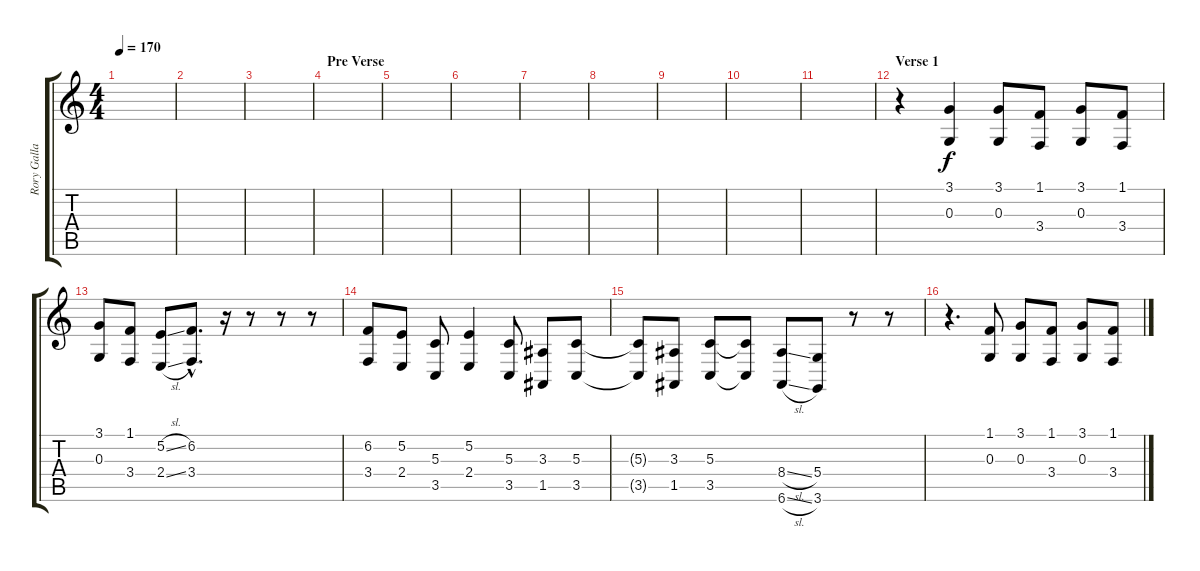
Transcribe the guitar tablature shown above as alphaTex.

\track ("Rory Gallagher Vocals" "Rory Galla") {instrument cello}
\staff {score tabs}
\tuning (E4 B3 G3 D3 A2 E2) {hide}
\ts (4 4)
\tempo 170
\clef g2
\ks c
|
|
|
\section ("" "Pre Verse")
|
|
|
|
|
|
|
|
\section ("" "Verse 1")
r.4 (3.1 0.3).4 (3.1 0.3).8 (1.1 3.4).8 (3.1 0.3).8 (1.1 3.4).8 |
(3.1 0.3).8 (1.1 3.4).8 (5.2{sl} 2.4{sl}).8 (6.2{hac} 3.4{hac}).8{d} r.16 r.8 r.8 r.8 |
(6.2 3.4).8 (5.2 2.4).8 (5.3 3.5).8 (5.2 2.4).4 (5.3 3.5).8 (3.3 1.5).8 (5.3 3.5).8 |
(5.3{t} 3.5{t}).8 (3.3 1.5).8 (5.3 3.5).8 (5.3{t} 3.5{t}).8 (8.4{sl} 6.6{sl}).8 (5.4 3.6).8 r.8 r.8 |
r.4{d} (1.1 0.3).8 (3.1 0.3).8 (1.1 3.4).8 (3.1 0.3).8 (1.1 3.4).8
